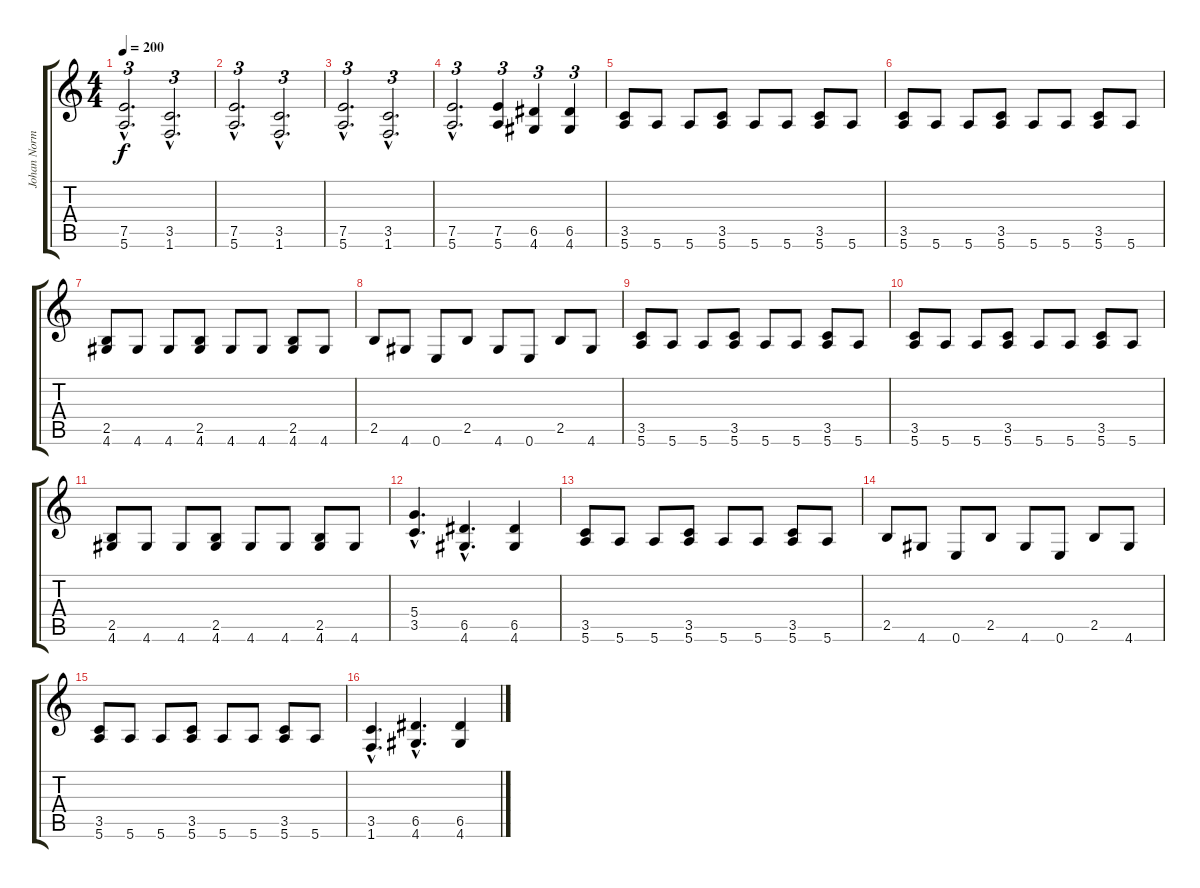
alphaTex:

\track ("Johan Norman" "Johan Norm") {instrument distortionguitar}
\staff {score tabs}
\tuning (E4 B3 G3 D3 A2 E2) {hide}
\ts (4 4)
\tempo 200
\clef g2
\ks c
(7.5{hac} 5.6{hac}).2{d tu (3 2) dy f} (3.5{hac} 1.6{hac}).2{d tu (3 2)} |
(7.5{hac} 5.6{hac}).2{d tu (3 2)} (3.5{hac} 1.6{hac}).2{d tu (3 2)} |
(7.5{hac} 5.6{hac}).2{d tu (3 2)} (3.5{hac} 1.6{hac}).2{d tu (3 2)} |
(7.5{hac} 5.6{hac}).2{d tu (3 2)} (7.5 5.6).4{tu (3 2)} (6.5 4.6).4{tu (3 2)} (6.5 4.6).4{tu (3 2)} |
(3.5 5.6).8 5.6.8 5.6.8 (3.5 5.6).8 5.6.8 5.6.8 (3.5 5.6).8 5.6.8 |
(3.5 5.6).8 5.6.8 5.6.8 (3.5 5.6).8 5.6.8 5.6.8 (3.5 5.6).8 5.6.8 |
(2.5 4.6).8 4.6.8 4.6.8 (2.5 4.6).8 4.6.8 4.6.8 (2.5 4.6).8 4.6.8 |
2.5.8 4.6.8 0.6.8 2.5.8 4.6.8 0.6.8 2.5.8 4.6.8 |
(3.5 5.6).8 5.6.8 5.6.8 (3.5 5.6).8 5.6.8 5.6.8 (3.5 5.6).8 5.6.8 |
(3.5 5.6).8 5.6.8 5.6.8 (3.5 5.6).8 5.6.8 5.6.8 (3.5 5.6).8 5.6.8 |
(2.5 4.6).8 4.6.8 4.6.8 (2.5 4.6).8 4.6.8 4.6.8 (2.5 4.6).8 4.6.8 |
(5.4{hac} 3.5{hac}).4{d} (6.5{hac} 4.6{hac}).4{d} (6.5 4.6).4 |
(3.5 5.6).8 5.6.8 5.6.8 (3.5 5.6).8 5.6.8 5.6.8 (3.5 5.6).8 5.6.8 |
2.5.8 4.6.8 0.6.8 2.5.8 4.6.8 0.6.8 2.5.8 4.6.8 |
(3.5 5.6).8 5.6.8 5.6.8 (3.5 5.6).8 5.6.8 5.6.8 (3.5 5.6).8 5.6.8 |
(3.5{hac} 1.6{hac}).4{d} (6.5{hac} 4.6{hac}).4{d} (6.5 4.6).4
